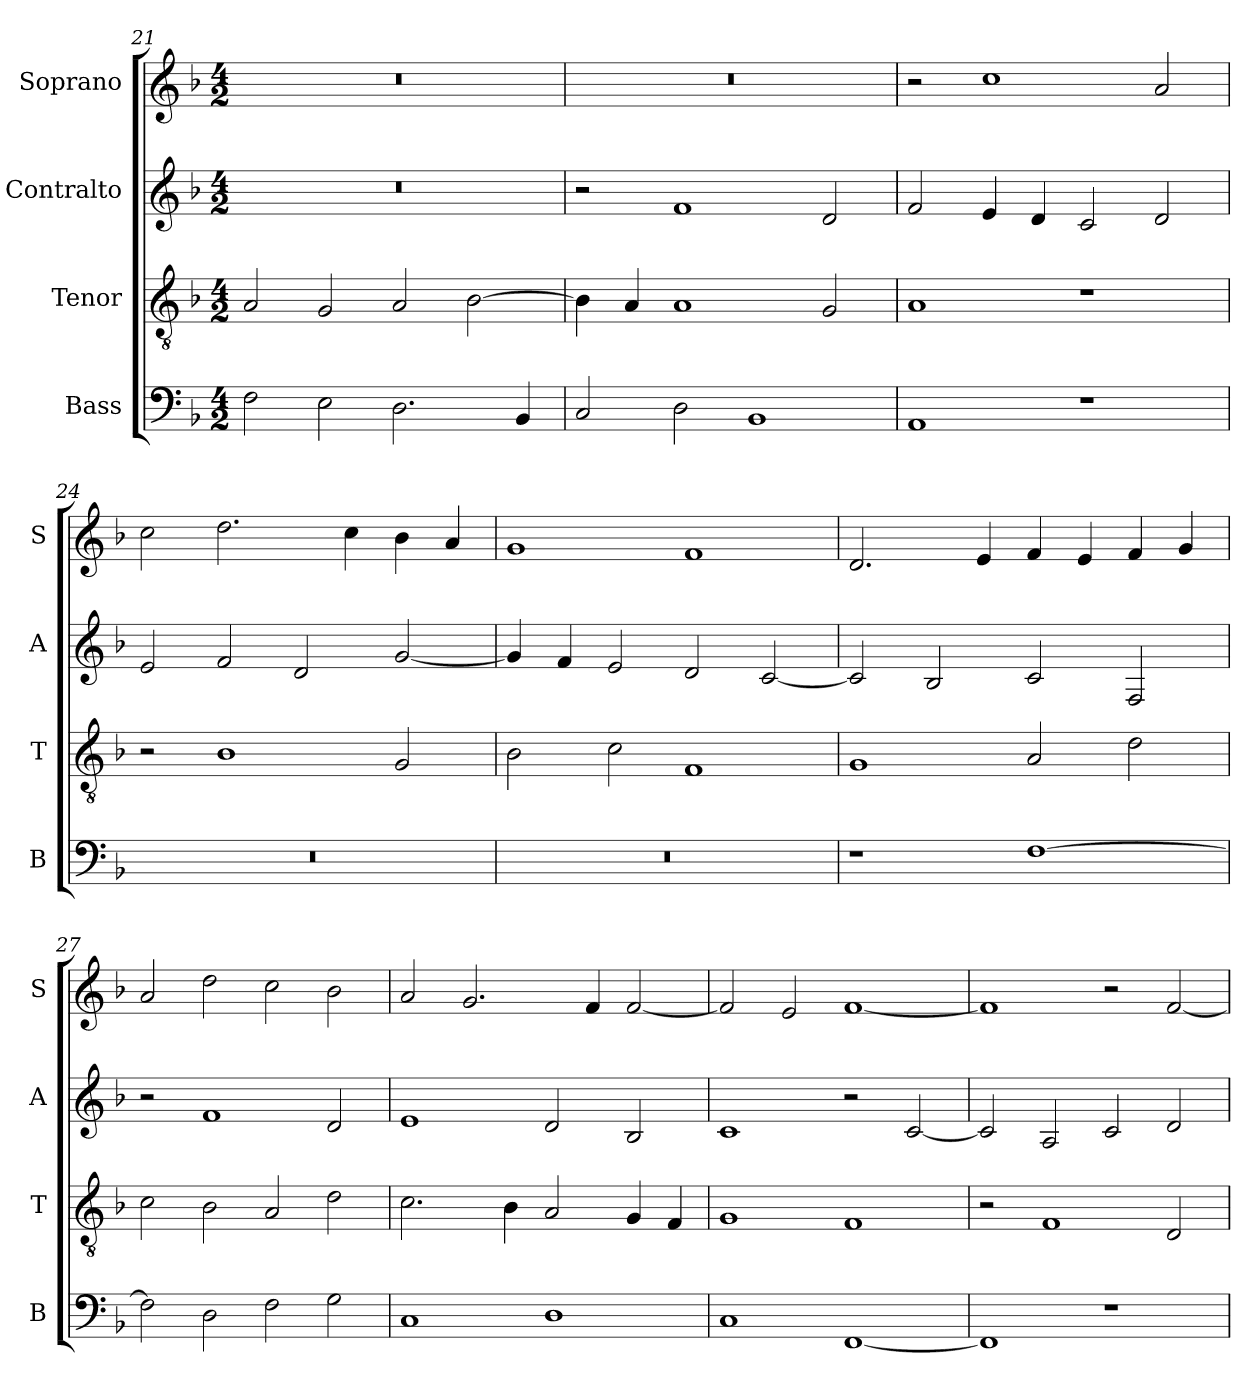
**kern	**kern	**kern	**kern
*part4	*part3	*part2	*part1
*staff4	*staff3	*staff2	*staff1
*I"Bass	*I"Tenor	*I"Contralto	*I"Soprano
*I'B	*I'T	*I'A	*I'S
*clefF4	*clefGv2	*clefG2	*clefG2
*k[b-]	*k[b-]	*k[b-]	*k[b-]
*F:ion	*F:ion	*F:ion	*F:ion
*M4/2	*M4/2	*M4/2	*M4/2
=21	=21	=21	=21
2F	2A	0r	0r
2E	2G	.	.
2.D	2A	.	.
.	[2B-	.	.
4BB-	.	.	.
=22	=22	=22	=22
2C	4B-]	2r	0r
.	4A	.	.
2D	1A	1f	.
1BB-	.	.	.
.	2G	2d	.
=23	=23	=23	=23
1AA	1A	2f	2r
.	.	4e	1cc
.	.	4d	.
1r	1r	2c	.
.	.	2d	2a
=24	=24	=24	=24
0r	2r	2e	2cc
.	1B-	2f	2.dd
.	.	2d	.
.	.	.	4cc
.	2G	[2g	4b-
.	.	.	4a
=25	=25	=25	=25
0r	2B-	4g]	1g
.	.	4f	.
.	2c	2e	.
.	1F	2d	1f
.	.	[2c	.
=26	=26	=26	=26
1r	1G	2c]	2.d
.	.	2B-	.
.	.	.	4e
[1F	2A	2c	4f
.	.	.	4e
.	2d	2F	4f
.	.	.	4g
=27	=27	=27	=27
2F]	2c	2r	2a
2D	2B-	1f	2dd
2F	2A	.	2cc
2G	2d	2d	2b-
=28	=28	=28	=28
1C	2.c	1e	2a
.	.	.	2.g
.	4B-	.	.
1D	2A	2d	.
.	.	.	4f
.	4G	2B-	[2f
.	4F	.	.
=29	=29	=29	=29
1C	1G	1c	2f]
.	.	.	2e
[1FF	1F	2r	[1f
.	.	[2c	.
=30	=30	=30	=30
1FF]	2r	2c]	1f]
.	1F	2A	.
1r	.	2c	2r
.	2D	2d	[2f
=	=	=	=
*-	*-	*-	*-
